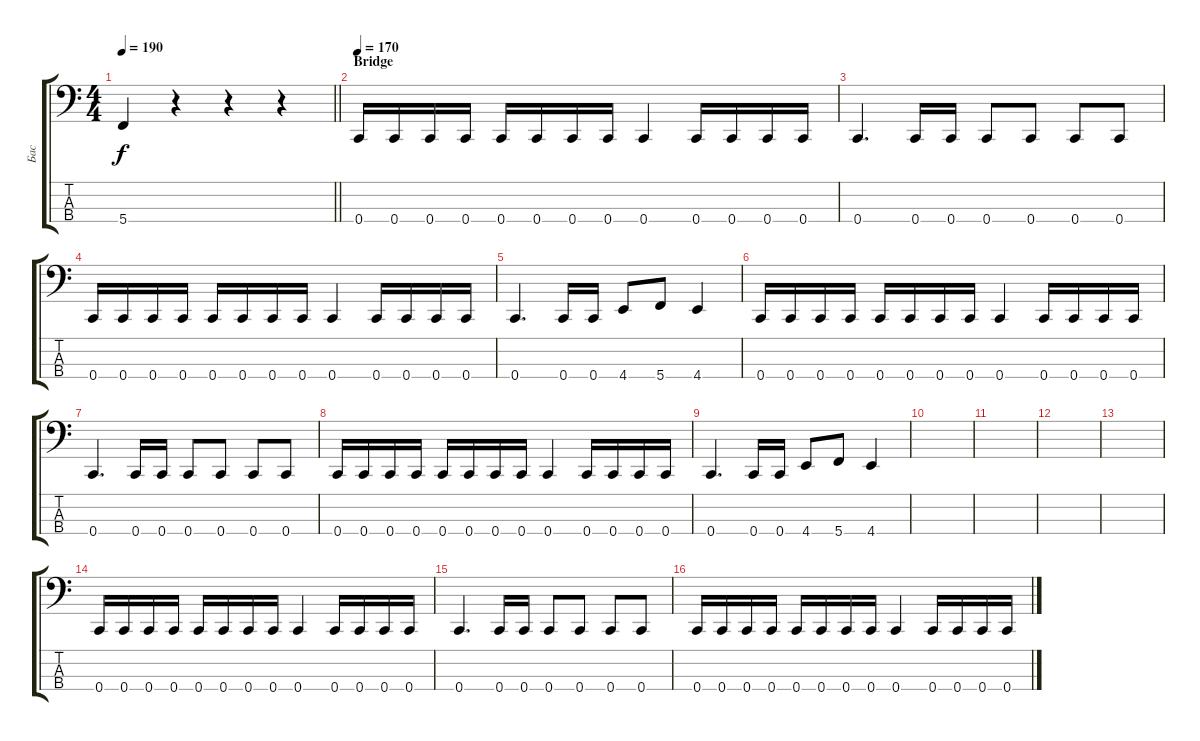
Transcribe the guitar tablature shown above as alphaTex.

\track ("Бас" "Бас") {instrument electricbassfinger}
\staff {score tabs}
\tuning (F2 C2 G1 C1) {hide}
\ts (4 4)
\tempo 190
\clef f4
\barLineRight lightlight
\ks c
5.4.4{dy f} r.4 r.4 r.4 |
\section ("" "Bridge")
\tempo 170
0.4.16 0.4.16 0.4.16 0.4.16 0.4.16 0.4.16 0.4.16 0.4.16 0.4.4 0.4.16 0.4.16 0.4.16 0.4.16 |
0.4.4{d} 0.4.16 0.4.16 0.4.8 0.4.8 0.4.8 0.4.8 |
0.4.16 0.4.16 0.4.16 0.4.16 0.4.16 0.4.16 0.4.16 0.4.16 0.4.4 0.4.16 0.4.16 0.4.16 0.4.16 |
0.4.4{d} 0.4.16 0.4.16 4.4.8 5.4.8 4.4.4 |
0.4.16 0.4.16 0.4.16 0.4.16 0.4.16 0.4.16 0.4.16 0.4.16 0.4.4 0.4.16 0.4.16 0.4.16 0.4.16 |
0.4.4{d} 0.4.16 0.4.16 0.4.8 0.4.8 0.4.8 0.4.8 |
0.4.16 0.4.16 0.4.16 0.4.16 0.4.16 0.4.16 0.4.16 0.4.16 0.4.4 0.4.16 0.4.16 0.4.16 0.4.16 |
0.4.4{d} 0.4.16 0.4.16 4.4.8 5.4.8 4.4.4 |
|
|
|
|
0.4.16 0.4.16 0.4.16 0.4.16 0.4.16 0.4.16 0.4.16 0.4.16 0.4.4 0.4.16 0.4.16 0.4.16 0.4.16 |
0.4.4{d} 0.4.16 0.4.16 0.4.8 0.4.8 0.4.8 0.4.8 |
0.4.16 0.4.16 0.4.16 0.4.16 0.4.16 0.4.16 0.4.16 0.4.16 0.4.4 0.4.16 0.4.16 0.4.16 0.4.16
